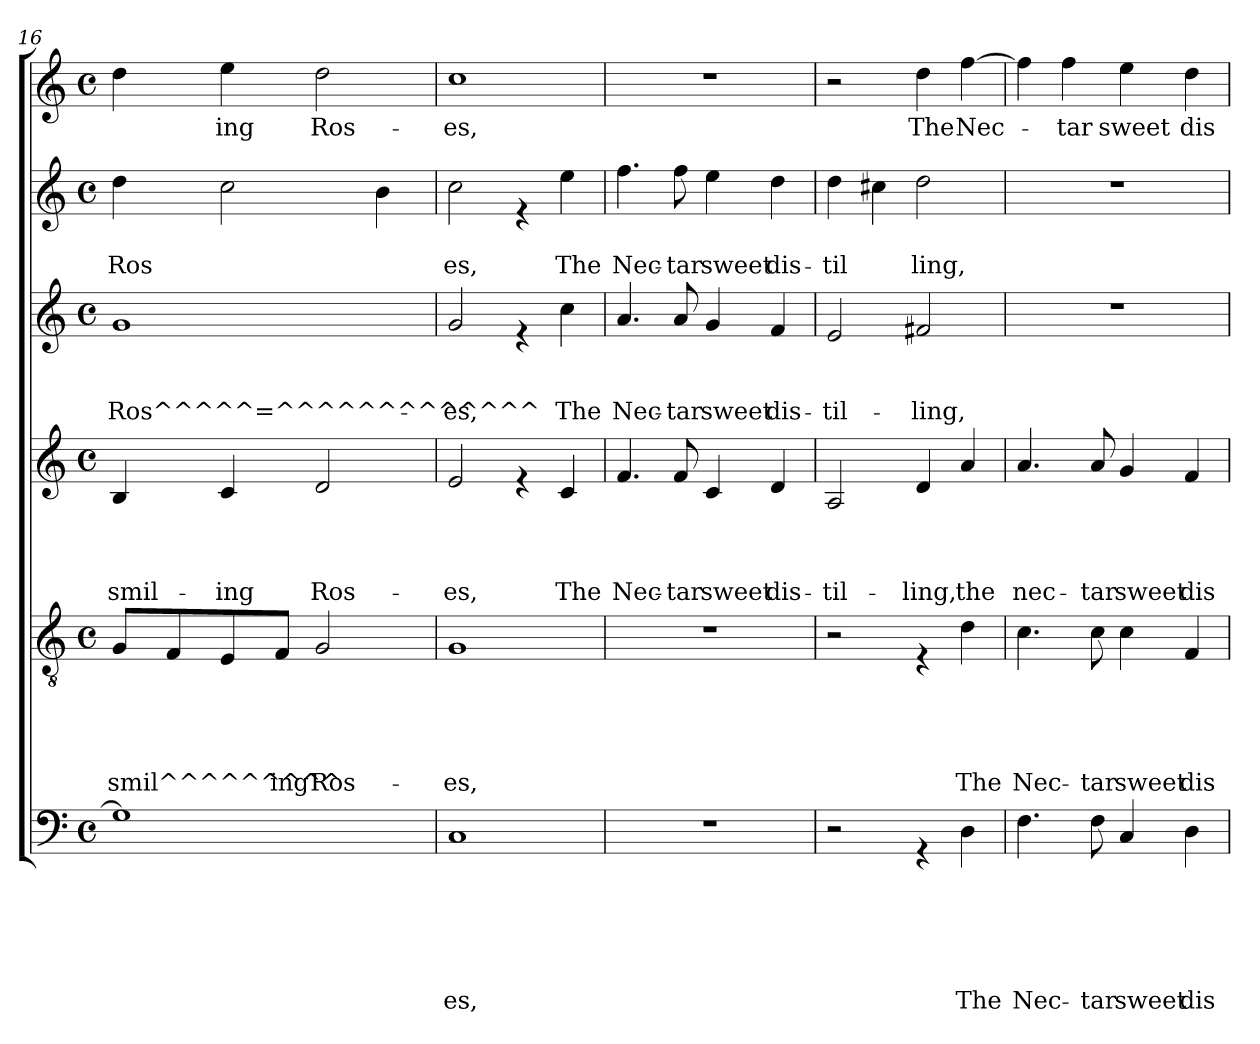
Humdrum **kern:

**kern	**text	**text	**text	**text	**text	**text	**kern	**text	**text	**text	**text	**text	**kern	**text	**text	**text	**text	**kern	**text	**text	**text	**kern	**text	**text	**kern	**text
*part6	*part6	*part6	*part6	*part6	*part6	*part6	*part5	*part5	*part5	*part5	*part5	*part5	*part4	*part4	*part4	*part4	*part4	*part3	*part3	*part3	*part3	*part2	*part2	*part2	*part1	*part1
*staff6	*staff6	*staff6	*staff6	*staff6	*staff6	*staff6	*staff5	*staff5	*staff5	*staff5	*staff5	*staff5	*staff4	*staff4	*staff4	*staff4	*staff4	*staff3	*staff3	*staff3	*staff3	*staff2	*staff2	*staff2	*staff1	*staff1
*clefF4	*	*	*	*	*	*	*clefGv2	*	*	*	*	*	*clefG2	*	*	*	*	*clefG2	*	*	*	*clefG2	*	*	*clefG2	*
*k[]	*	*	*	*	*	*	*k[]	*	*	*	*	*	*k[]	*	*	*	*	*k[]	*	*	*	*k[]	*	*	*k[]	*
*C:	*	*	*	*	*	*	*C:	*	*	*	*	*	*C:	*	*	*	*	*C:	*	*	*	*C:	*	*	*C:	*
*M4/4	*	*	*	*	*	*	*M4/4	*	*	*	*	*	*M4/4	*	*	*	*	*M4/4	*	*	*	*M4/4	*	*	*M4/4	*
*met(c)	*	*	*	*	*	*	*met(c)	*	*	*	*	*	*met(c)	*	*	*	*	*met(c)	*	*	*	*met(c)	*	*	*met(c)	*
=16	=16	=16	=16	=16	=16	=16	=16	=16	=16	=16	=16	=16	=16	=16	=16	=16	=16	=16	=16	=16	=16	=16	=16	=16	=16	=16
!	!	!	!	!	!	!	!	!	!	!	!	!LO:LY:b	!	!	!	!	!LO:LY:b	!	!	!	!LO:LY:b	!	!	!LO:LY:b	!	!
1G]	.	.	.	.	.	.	8G/L	.	.	.	.	smil^^^^^^^^^	4B/	.	.	.	smil-	1g	.	.	Ros^^^^^=^^^^^^^^^^^^^-	4dd\	.	-Ros	4dd\	.
.	.	.	.	.	.	.	8F/	.	.	.	.	.	.	.	.	.	.	.	.	.	.	.	.	.	.	.
!	!	!	!	!	!	!	!	!	!	!	!	!	!	!	!	!	!LO:LY:b	!	!	!	!	!	!	!	!	!LO:LY:b
.	.	.	.	.	.	.	8E/	.	.	.	.	.	4c/	.	.	.	-ing	.	.	.	.	2cc\	.	.	4ee\	ing
!	!	!	!	!	!	!	!	!	!	!	!	!LO:LY:b	!	!	!	!	!	!	!	!	!	!	!	!	!	!
.	.	.	.	.	.	.	8F/J	.	.	.	.	ing	.	.	.	.	.	.	.	.	.	.	.	.	.	.
!	!	!	!	!	!	!	!	!	!	!	!	!LO:LY:b	!	!	!	!	!LO:LY:b	!	!	!	!	!	!	!	!	!LO:LY:b
.	.	.	.	.	.	.	2G/	.	.	.	.	Ros-	2d/	.	.	.	Ros-	.	.	.	.	.	.	.	2dd\	Ros-
.	.	.	.	.	.	.	.	.	.	.	.	.	.	.	.	.	.	.	.	.	.	4b\	.	.	.	.
!!LO:LB:g=z
=17	=17	=17	=17	=17	=17	=17	=17	=17	=17	=17	=17	=17	=17	=17	=17	=17	=17	=17	=17	=17	=17	=17	=17	=17	=17	=17
!	!	!	!	!	!	!LO:LY:b	!	!	!	!	!	!LO:LY:b	!	!	!	!	!LO:LY:b	!	!	!	!LO:LY:b	!	!	!LO:LY:b	!	!LO:LY:b
1C	.	.	.	.	.	-es,	1G	.	.	.	.	-es,	2e/	.	.	.	-es,	2g/	.	.	-es,	2cc\	.	es,	1cc	-es,
.	.	.	.	.	.	.	.	.	.	.	.	.	4re	.	.	.	.	4re	.	.	.	4re	.	.	.	.
!	!	!	!	!	!	!	!	!	!	!	!	!	!	!	!	!	!LO:LY:b	!	!	!	!LO:LY:b	!	!	!LO:LY:b	!	!
.	.	.	.	.	.	.	.	.	.	.	.	.	4c/	.	.	.	The	4cc\	.	.	The	4ee\	.	The	.	.
=18	=18	=18	=18	=18	=18	=18	=18	=18	=18	=18	=18	=18	=18	=18	=18	=18	=18	=18	=18	=18	=18	=18	=18	=18	=18	=18
!	!	!	!	!	!	!	!	!	!	!	!	!	!	!	!	!	!LO:LY:b	!	!	!	!LO:LY:b	!	!	!LO:LY:b	!	!
1r	.	.	.	.	.	.	1r	.	.	.	.	.	4.f/	.	.	.	Nec-	4.a/	.	.	Nec-	4.ff\	.	Nec-	1r	.
!	!	!	!	!	!	!	!	!	!	!	!	!	!	!	!	!	!LO:LY:b	!	!	!	!LO:LY:b	!	!	!LO:LY:b	!	!
.	.	.	.	.	.	.	.	.	.	.	.	.	8f/	.	.	.	-tar	8a/	.	.	-tar	8ff\	.	-tar	.	.
!	!	!	!	!	!	!	!	!	!	!	!	!	!	!	!	!	!LO:LY:b	!	!	!	!LO:LY:b	!	!	!LO:LY:b	!	!
.	.	.	.	.	.	.	.	.	.	.	.	.	4c/	.	.	.	sweet	4g/	.	.	sweet	4ee\	.	sweet	.	.
!	!	!	!	!	!	!	!	!	!	!	!	!	!	!	!	!	!LO:LY:b	!	!	!	!LO:LY:b	!	!	!LO:LY:b	!	!
.	.	.	.	.	.	.	.	.	.	.	.	.	4d/	.	.	.	dis-	4f/	.	.	dis-	4dd\	.	dis-	.	.
!!LO:PB:g=z
=19	=19	=19	=19	=19	=19	=19	=19	=19	=19	=19	=19	=19	=19	=19	=19	=19	=19	=19	=19	=19	=19	=19	=19	=19	=19	=19
!	!	!	!	!	!	!	!	!	!	!	!	!	!	!	!	!	!LO:LY:b	!	!	!	!LO:LY:b	!	!	!LO:LY:b	!	!
2r	.	.	.	.	.	.	2r	.	.	.	.	.	2A/	.	.	.	-til-	2e/	.	.	-til-	4dd\	.	-til	2r	.
.	.	.	.	.	.	.	.	.	.	.	.	.	.	.	.	.	.	.	.	.	.	4cc#X\	.	.	.	.
!	!	!	!	!	!	!	!	!	!	!	!	!	!	!	!	!	!LO:LY:b	!	!	!	!LO:LY:b	!	!	!LO:LY:b	!	!LO:LY:b
4rGG	.	.	.	.	.	.	4rE	.	.	.	.	.	4d/	.	.	.	-ling,	2f#X/	.	.	-ling,	2dd\	.	ling,	4dd\	The
!	!	!	!	!	!	!LO:LY:b	!	!	!	!	!	!LO:LY:b	!	!	!	!	!LO:LY:b	!	!	!	!	!	!	!	!	!LO:LY:b
4D\	.	.	.	.	.	The	4d\	.	.	.	.	The	4a/	.	.	.	the	.	.	.	.	.	.	.	[>4ff\	Nec-
=20	=20	=20	=20	=20	=20	=20	=20	=20	=20	=20	=20	=20	=20	=20	=20	=20	=20	=20	=20	=20	=20	=20	=20	=20	=20	=20
!	!	!	!	!	!	!LO:LY:b	!	!	!	!	!	!LO:LY:b	!	!	!	!	!LO:LY:b	!	!	!	!	!	!	!	!	!
4.F\	.	.	.	.	.	Nec-	4.c\	.	.	.	.	Nec-	4.a/	.	.	.	nec-	1r	.	.	.	1r	.	.	4ff\]	.
!	!	!	!	!	!	!	!	!	!	!	!	!	!	!	!	!	!	!	!	!	!	!	!	!	!	!LO:LY:b
.	.	.	.	.	.	.	.	.	.	.	.	.	.	.	.	.	.	.	.	.	.	.	.	.	4ff\	-tar
!	!	!	!	!	!	!LO:LY:b	!	!	!	!	!	!LO:LY:b	!	!	!	!	!LO:LY:b	!	!	!	!	!	!	!	!	!
8F\	.	.	.	.	.	-tar	8c\	.	.	.	.	-tar	8a/	.	.	.	-tar	.	.	.	.	.	.	.	.	.
!	!	!	!	!	!	!LO:LY:b	!	!	!	!	!	!LO:LY:b	!	!	!	!	!LO:LY:b	!	!	!	!	!	!	!	!	!LO:LY:b
4C/	.	.	.	.	.	sweet	4c\	.	.	.	.	sweet	4g/	.	.	.	sweet	.	.	.	.	.	.	.	4ee\	sweet
!	!	!	!	!	!	!LO:LY:b	!	!	!	!	!	!LO:LY:b	!	!	!	!	!LO:LY:b	!	!	!	!	!	!	!	!	!LO:LY:b
4D\	.	.	.	.	.	dis-	4F/	.	.	.	.	dis-	4f/	.	.	.	dis-	.	.	.	.	.	.	.	4dd\	dis-
=	=	=	=	=	=	=	=	=	=	=	=	=	=	=	=	=	=	=	=	=	=	=	=	=	=	=
*-	*-	*-	*-	*-	*-	*-	*-	*-	*-	*-	*-	*-	*-	*-	*-	*-	*-	*-	*-	*-	*-	*-	*-	*-	*-	*-
